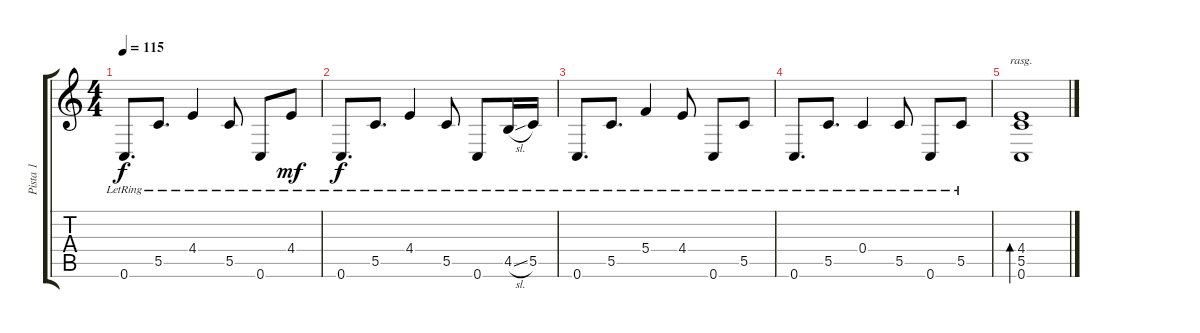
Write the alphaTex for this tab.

\track ("Pista 1" "Pista 1") {instrument acousticguitarsteel}
\staff {score tabs}
\tuning (D4 A3 F3 C3 G2 C2) {hide}
\ts (4 4)
\tempo 115
\clef g2
\ks c
0.6{lr}.8{d dy f} 5.5{lr}.8{d} 4.4{lr}.4 5.5{lr}.8 0.6{lr}.8 4.4{lr}.8{dy mf} |
0.6{lr}.8{d dy f} 5.5{lr}.8{d} 4.4{lr}.4 5.5{lr}.8 0.6{lr}.8 4.5{sl lr}.16 5.5{lr}.16 |
0.6{lr}.8{d} 5.5{lr}.8{d} 5.4{lr}.4 4.4{lr}.8 0.6{lr}.8 5.5{lr}.8 |
0.6{lr}.8{d} 5.5{lr}.8{d} 0.4{lr}.4 5.5{lr}.8 0.6{lr}.8 5.5{lr}.8 |
(4.4 5.5 0.6).1{bd 120 rasg ii}
